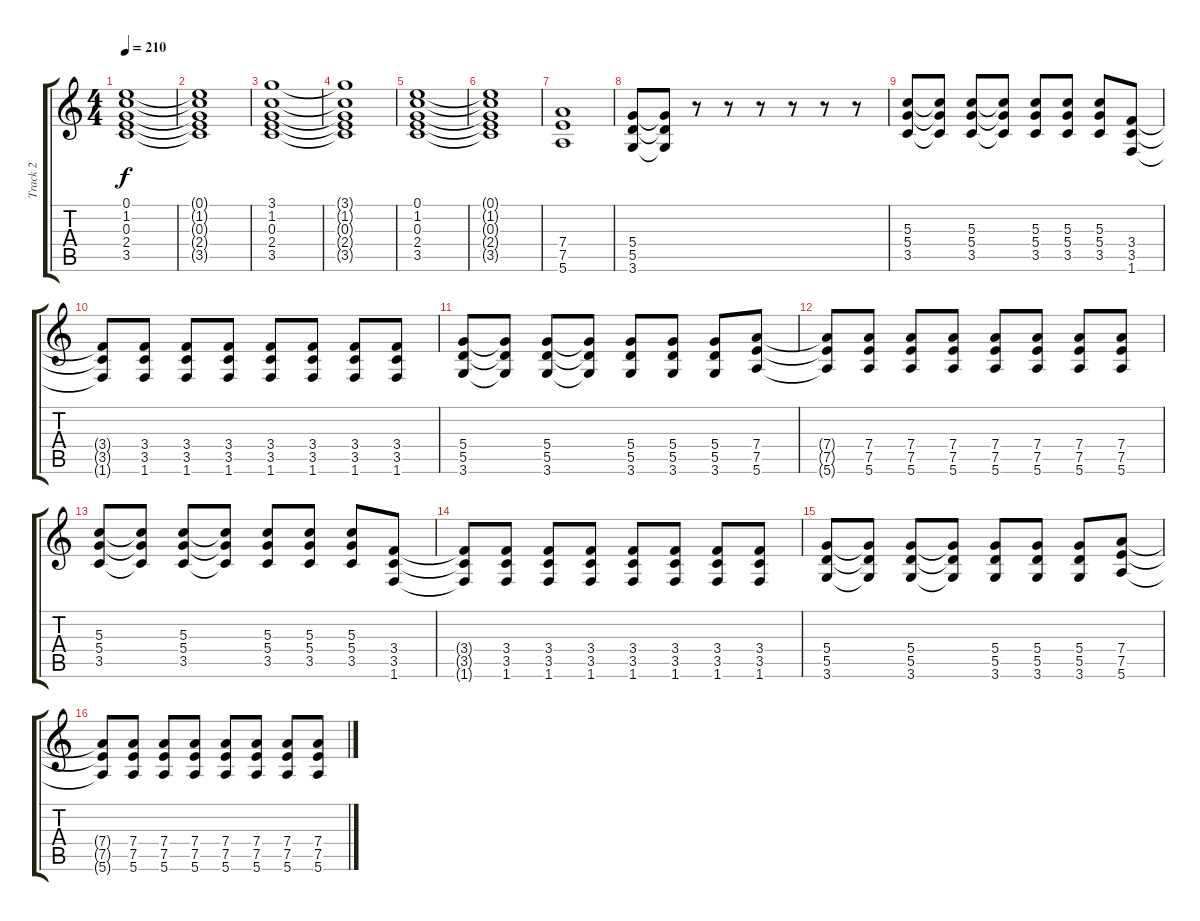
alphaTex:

\track ("Track 2" "Track 2") {instrument distortionguitar}
\staff {score tabs}
\tuning (E4 B3 G3 D3 A2 E2) {hide}
\ts (4 4)
\tempo 210
\clef g2
\ks c
(0.1 1.2 0.3 2.4 3.5).1{dy f} |
(0.1{t} 1.2{t} 0.3{t} 2.4{t} 3.5{t}).1 |
(3.1 1.2 0.3 2.4 3.5).1 |
(3.1{t} 1.2{t} 0.3{t} 2.4{t} 3.5{t}).1 |
(0.1 1.2 0.3 2.4 3.5).1 |
(0.1{t} 1.2{t} 0.3{t} 2.4{t} 3.5{t}).1 |
(7.4 7.5 5.6).1 |
(5.4 5.5 3.6).8 (5.4{t} 5.5{t} 3.6{t}).8 r.8 r.8 r.8 r.8 r.8 r.8 |
(5.3 5.4 3.5).8 (5.3{t} 5.4{t} 3.5{t}).8 (5.3 5.4 3.5).8 (5.3{t} 5.4{t} 3.5{t}).8 (5.3 5.4 3.5).8 (5.3 5.4 3.5).8 (5.3 5.4 3.5).8 (3.4 3.5 1.6).8 |
(3.4{t} 3.5{t} 1.6{t}).8 (3.4 3.5 1.6).8 (3.4 3.5 1.6).8 (3.4 3.5 1.6).8 (3.4 3.5 1.6).8 (3.4 3.5 1.6).8 (3.4 3.5 1.6).8 (3.4 3.5 1.6).8 |
(5.4 5.5 3.6).8 (5.4{t} 5.5{t} 3.6{t}).8 (5.4 5.5 3.6).8 (5.4{t} 5.5{t} 3.6{t}).8 (5.4 5.5 3.6).8 (5.4 5.5 3.6).8 (5.4 5.5 3.6).8 (7.4 7.5 5.6).8 |
(7.4{t} 7.5{t} 5.6{t}).8 (7.4 7.5 5.6).8 (7.4 7.5 5.6).8 (7.4 7.5 5.6).8 (7.4 7.5 5.6).8 (7.4 7.5 5.6).8 (7.4 7.5 5.6).8 (7.4 7.5 5.6).8 |
(5.3 5.4 3.5).8 (5.3{t} 5.4{t} 3.5{t}).8 (5.3 5.4 3.5).8 (5.3{t} 5.4{t} 3.5{t}).8 (5.3 5.4 3.5).8 (5.3 5.4 3.5).8 (5.3 5.4 3.5).8 (3.4 3.5 1.6).8 |
(3.4{t} 3.5{t} 1.6{t}).8 (3.4 3.5 1.6).8 (3.4 3.5 1.6).8 (3.4 3.5 1.6).8 (3.4 3.5 1.6).8 (3.4 3.5 1.6).8 (3.4 3.5 1.6).8 (3.4 3.5 1.6).8 |
(5.4 5.5 3.6).8 (5.4{t} 5.5{t} 3.6{t}).8 (5.4 5.5 3.6).8 (5.4{t} 5.5{t} 3.6{t}).8 (5.4 5.5 3.6).8 (5.4 5.5 3.6).8 (5.4 5.5 3.6).8 (7.4 7.5 5.6).8 |
(7.4{t} 7.5{t} 5.6{t}).8 (7.4 7.5 5.6).8 (7.4 7.5 5.6).8 (7.4 7.5 5.6).8 (7.4 7.5 5.6).8 (7.4 7.5 5.6).8 (7.4 7.5 5.6).8 (7.4 7.5 5.6).8
